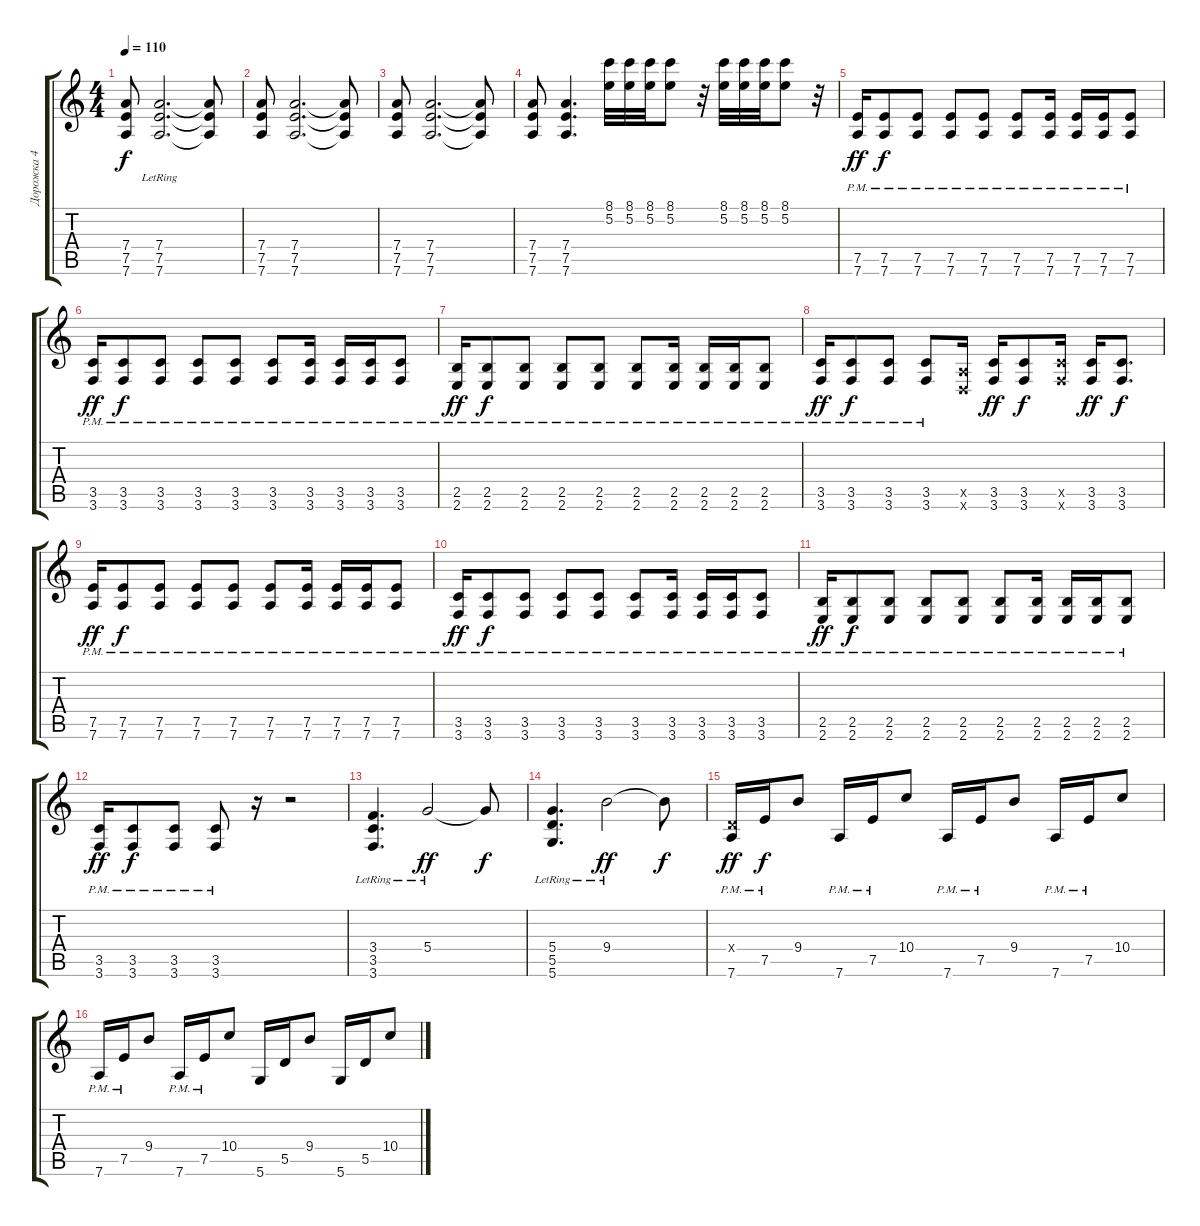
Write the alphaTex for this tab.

\track ("Дорожка 4" "Дорожка 4") {instrument distortionguitar}
\staff {score tabs}
\tuning (E4 B3 G3 D3 A2 D2) {hide}
\ts (4 4)
\tempo 110
\clef g2
\ks c
(7.4 7.5 7.6).8{dy f} (7.4{lr} 7.5{lr} 7.6).2{d} (7.4{t} 7.5{t} 7.6{t}).8 |
(7.4 7.5 7.6).8 (7.4 7.5 7.6).2{d} (7.4{t} 7.5{t} 7.6{t}).8 |
(7.4 7.5 7.6).8 (7.4 7.5 7.6).2{d} (7.4{t} 7.5{t} 7.6{t}).8 |
(7.4 7.5 7.6).8 (7.4 7.5 7.6).4{d} (8.1 5.2).32 (8.1 5.2).32 (8.1 5.2).32 (8.1 5.2).8 r.32 (8.1 5.2).32 (8.1 5.2).32 (8.1 5.2).32 (8.1 5.2).8 r.32 |
(7.5{pm} 7.6{pm}).16{dy ff} (7.5{pm} 7.6{pm}).8{dy f} (7.5{pm} 7.6{pm}).8 (7.5{pm} 7.6{pm}).8 (7.5{pm} 7.6{pm}).8 (7.5{pm} 7.6{pm}).8 (7.5{pm} 7.6{pm}).16 (7.5{pm} 7.6{pm}).16 (7.5{pm} 7.6{pm}).16 (7.5{pm} 7.6{pm}).8 |
(3.5{pm} 3.6{pm}).16{dy ff} (3.5{pm} 3.6{pm}).8{dy f} (3.5{pm} 3.6{pm}).8 (3.5{pm} 3.6{pm}).8 (3.5{pm} 3.6{pm}).8 (3.5{pm} 3.6{pm}).8 (3.5{pm} 3.6{pm}).16 (3.5{pm} 3.6{pm}).16 (3.5{pm} 3.6{pm}).16 (3.5{pm} 3.6{pm}).8 |
(2.5{pm} 2.6{pm}).16{dy ff} (2.5{pm} 2.6{pm}).8{dy f} (2.5 2.6{pm}).8 (2.5 2.6{pm}).8 (2.5 2.6{pm}).8 (2.5 2.6{pm}).8 (2.5 2.6{pm}).16 (2.5{pm} 2.6{pm}).16 (2.5{pm} 2.6{pm}).16 (2.5{pm} 2.6{pm}).8 |
(3.5{pm} 3.6{pm}).16{dy ff} (3.5{pm} 3.6{pm}).8{dy f} (3.5 3.6{pm}).8 (3.5{pm} 3.6{pm}).8 (0.5{x} 0.6{x}).16 (3.5 3.6).16{dy ff} (3.5 3.6).8{dy f} (3.5{x} 3.6{x}).16 (3.5 3.6).16{dy ff} (3.5 3.6).8{d dy f} |
(7.5{pm} 7.6{pm}).16{dy ff} (7.5{pm} 7.6{pm}).8{dy f} (7.5{pm} 7.6{pm}).8 (7.5{pm} 7.6{pm}).8 (7.5{pm} 7.6{pm}).8 (7.5{pm} 7.6{pm}).8 (7.5{pm} 7.6{pm}).16 (7.5{pm} 7.6{pm}).16 (7.5{pm} 7.6{pm}).16 (7.5{pm} 7.6{pm}).8 |
(3.5{pm} 3.6{pm}).16{dy ff} (3.5{pm} 3.6{pm}).8{dy f} (3.5{pm} 3.6{pm}).8 (3.5{pm} 3.6{pm}).8 (3.5{pm} 3.6{pm}).8 (3.5{pm} 3.6{pm}).8 (3.5{pm} 3.6{pm}).16 (3.5{pm} 3.6{pm}).16 (3.5{pm} 3.6{pm}).16 (3.5{pm} 3.6{pm}).8 |
(2.5{pm} 2.6{pm}).16{dy ff} (2.5{pm} 2.6{pm}).8{dy f} (2.5 2.6{pm}).8 (2.5 2.6{pm}).8 (2.5 2.6{pm}).8 (2.5 2.6{pm}).8 (2.5 2.6{pm}).16 (2.5{pm} 2.6{pm}).16 (2.5{pm} 2.6{pm}).16 (2.5{pm} 2.6{pm}).8 |
(3.5{pm} 3.6{pm}).16{dy ff} (3.5{pm} 3.6{pm}).8{dy f} (3.5 3.6{pm}).8 (3.5{pm} 3.6{pm}).8 r.16 r.2 |
(3.4 3.5{lr} 3.6{lr}).4{d} 5.4{lr}.2{dy ff} 5.4{t}.8{dy f} |
(5.4 5.5{lr} 5.6{lr}).4{d} 9.4{lr}.2{dy ff} 9.4{t}.8{dy f} |
(0.4{x} 7.6{pm}).16{dy ff} 7.5{pm}.16{dy f} 9.4.8 7.6{pm}.16 7.5{pm}.16 10.4.8 7.6{pm}.16 7.5{pm}.16 9.4.8 7.6{pm}.16 7.5{pm}.16 10.4.8 |
7.6{pm}.16 7.5{pm}.16 9.4.8 7.6{pm}.16 7.5{pm}.16 10.4.8 5.6.16 5.5.16 9.4.8 5.6.16 5.5.16 10.4.8
